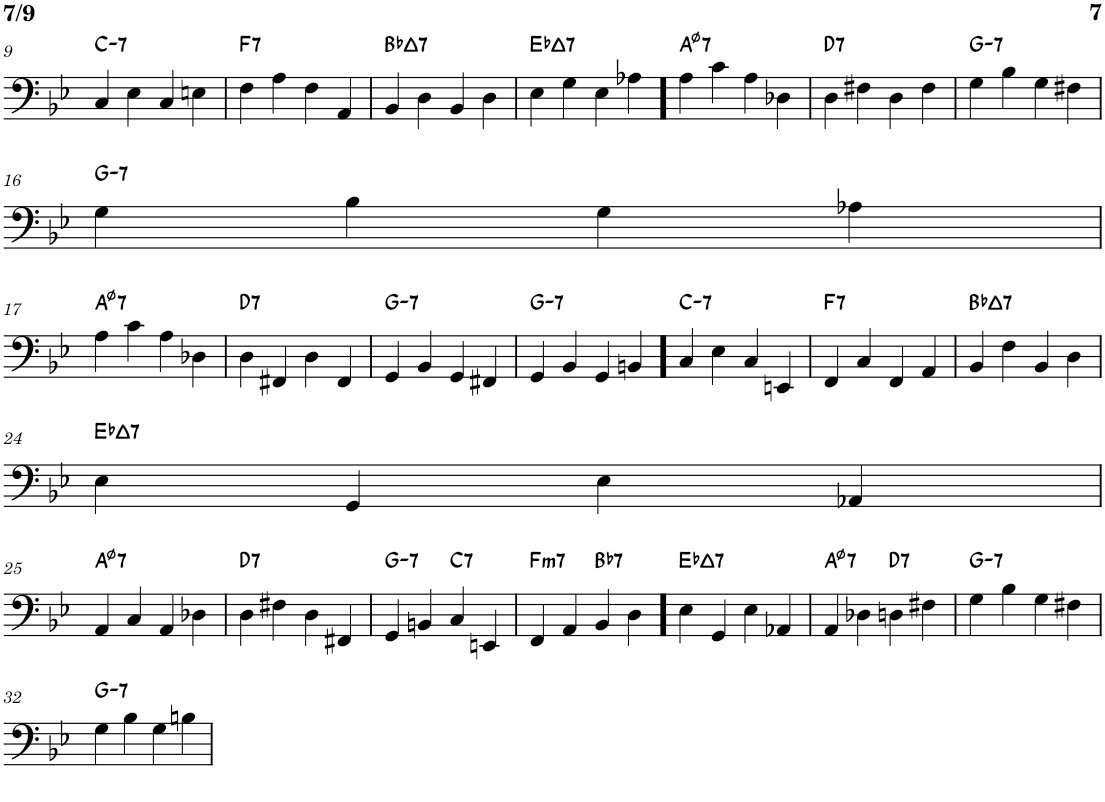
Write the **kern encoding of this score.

**kern	**harte
*part1	*part1
*staff1	*
*I"Bass Guitar	*
*I'B. Guit.	*
!!LO:PB:g=z
*clefF4	*
*Trd7c12	*
*k[b-e-]	*
*M4/4	*
=9	=9
!	!LO:H:kt=7
4C/	C:min7
4E-\	.
4C/	.
4En\	.
=10	=10
!	!LO:H:kt=7
4F\	F:7
4A\	.
4F\	.
4AA/	.
=11	=11
!	!LO:H:kt=7
4BB-/	Bb:maj7
4D\	.
4BB-/	.
4D\	.
=12	=12
!	!LO:H:kt=7
4E-\	Eb:maj7
4G\	.
4E-\	.
4A-X\	.
=13!	=13!
!	!LO:H:kt=7
4A\	A:hdim7
4c\	.
4A\	.
4D-X\	.
=14	=14
!	!LO:H:kt=7
4D\	D:7
4F#X\	.
4D\	.
4F#\	.
=15	=15
!	!LO:H:kt=7
4G\	G:min7
4B-\	.
4G\	.
4F#X\	.
!!LO:LB:g=z
=16	=16
!	!LO:H:kt=7
4G\	G:min7
4B-\	.
4G\	.
4A-X\	.
!!LO:LB:g=z
=17	=17
!	!LO:H:kt=7
4A\	A:hdim7
4c\	.
4A\	.
4D-X\	.
=18	=18
!	!LO:H:kt=7
4D\	D:7
4FF#X/	.
4D\	.
4FF#/	.
=19	=19
!	!LO:H:kt=7
4GG/	G:min7
4BB-/	.
4GG/	.
4FF#X/	.
=20	=20
!	!LO:H:kt=7
4GG/	G:min7
4BB-/	.
4GG/	.
4BBn/	.
=21!	=21!
!	!LO:H:kt=7
4C/	C:min7
4E-\	.
4C/	.
4EEn/	.
=22	=22
!	!LO:H:kt=7
4FF/	F:7
4C/	.
4FF/	.
4AA/	.
=23	=23
!	!LO:H:kt=7
4BB-/	Bb:maj7
4F\	.
4BB-/	.
4D\	.
!!LO:LB:g=z
=24	=24
!	!LO:H:kt=7
4E-\	Eb:maj7
4GG/	.
4E-\	.
4AA-X/	.
!!LO:LB:g=z
=25	=25
!	!LO:H:kt=7
4AA/	A:hdim7
4C/	.
4AA/	.
4D-X\	.
=26	=26
!	!LO:H:kt=7
4D\	D:7
4F#X\	.
4D\	.
4FF#X/	.
=27	=27
!	!LO:H:kt=7
4GG/	G:min7
4BBn/	.
!	!LO:H:kt=7
4C/	C:7
4EEn/	.
=28	=28
!	!LO:H:kt=m7
4FF/	F:min7
4AA/	.
!	!LO:H:kt=7
4BB-/	Bb:7
4D\	.
=29!	=29!
!	!LO:H:kt=7
4E-\	Eb:maj7
4GG/	.
4E-\	.
4AA-X/	.
=30	=30
!	!LO:H:kt=7
4AA/	A:hdim7
4D-X\	.
!	!LO:H:kt=7
4Dn\	D:7
4F#X\	.
=31	=31
!	!LO:H:kt=7
4G\	G:min7
4B-\	.
4G\	.
4F#X\	.
!!LO:LB:g=z
=32	=32
!	!LO:H:kt=7
4G\	G:min7
4B-\	.
4G\	.
4Bn\	.
=	=
*-	*-
